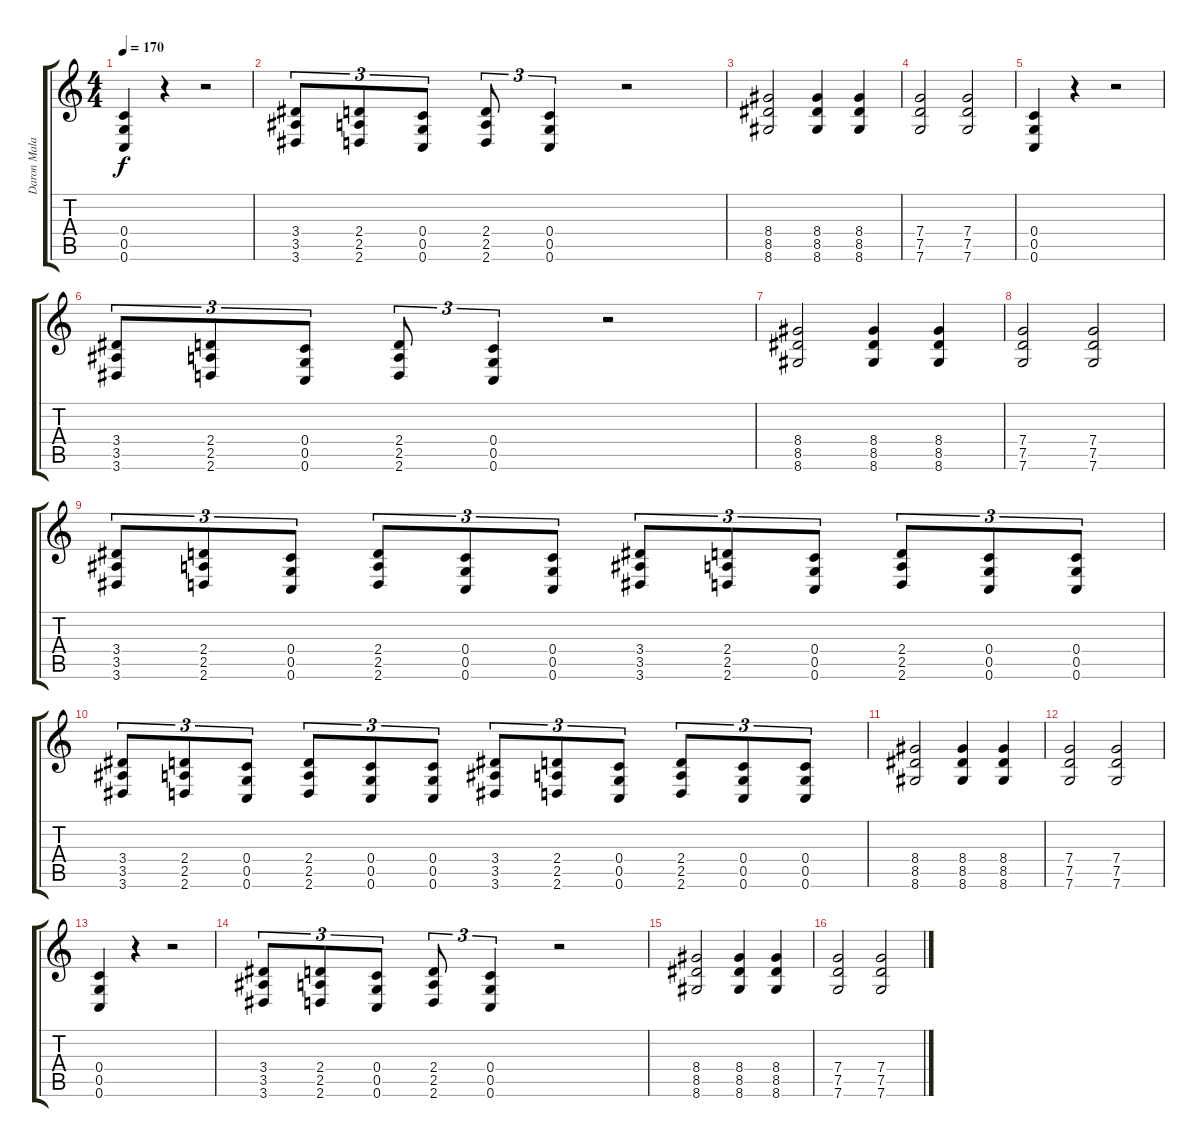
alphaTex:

\track ("Daron Malakian (disto)" "Daron Mala") {instrument overdrivenguitar}
\staff {score tabs}
\tuning (D4 A3 F3 C3 G2 C2) {hide}
\ts (4 4)
\tempo 170
\clef g2
\ks c
(0.4 0.5 0.6).4{dy f} r.4 r.2 |
(3.4 3.5 3.6).8{tu (3 2)} (2.4 2.5 2.6).8{tu (3 2)} (0.4 0.5 0.6).8{tu (3 2)} (2.4 2.5 2.6).8{tu (3 2)} (0.4 0.5 0.6).4{tu (3 2)} r.2 |
(8.4 8.5 8.6).2 (8.4 8.5 8.6).4 (8.4 8.5 8.6).4 |
(7.4 7.5 7.6).2 (7.4 7.5 7.6).2 |
(0.4 0.5 0.6).4 r.4 r.2 |
(3.4 3.5 3.6).8{tu (3 2)} (2.4 2.5 2.6).8{tu (3 2)} (0.4 0.5 0.6).8{tu (3 2)} (2.4 2.5 2.6).8{tu (3 2)} (0.4 0.5 0.6).4{tu (3 2)} r.2 |
(8.4 8.5 8.6).2 (8.4 8.5 8.6).4 (8.4 8.5 8.6).4 |
(7.4 7.5 7.6).2 (7.4 7.5 7.6).2 |
(3.4 3.5 3.6).8{tu (3 2)} (2.4 2.5 2.6).8{tu (3 2)} (0.4 0.5 0.6).8{tu (3 2)} (2.4 2.5 2.6).8{tu (3 2)} (0.4 0.5 0.6).8{tu (3 2)} (0.4 0.5 0.6).8{tu (3 2)} (3.4 3.5 3.6).8{tu (3 2)} (2.4 2.5 2.6).8{tu (3 2)} (0.4 0.5 0.6).8{tu (3 2)} (2.4 2.5 2.6).8{tu (3 2)} (0.4 0.5 0.6).8{tu (3 2)} (0.4 0.5 0.6).8{tu (3 2)} |
(3.4 3.5 3.6).8{tu (3 2)} (2.4 2.5 2.6).8{tu (3 2)} (0.4 0.5 0.6).8{tu (3 2)} (2.4 2.5 2.6).8{tu (3 2)} (0.4 0.5 0.6).8{tu (3 2)} (0.4 0.5 0.6).8{tu (3 2)} (3.4 3.5 3.6).8{tu (3 2)} (2.4 2.5 2.6).8{tu (3 2)} (0.4 0.5 0.6).8{tu (3 2)} (2.4 2.5 2.6).8{tu (3 2)} (0.4 0.5 0.6).8{tu (3 2)} (0.4 0.5 0.6).8{tu (3 2)} |
(8.4 8.5 8.6).2 (8.4 8.5 8.6).4 (8.4 8.5 8.6).4 |
(7.4 7.5 7.6).2 (7.4 7.5 7.6).2 |
(0.4 0.5 0.6).4 r.4 r.2 |
(3.4 3.5 3.6).8{tu (3 2)} (2.4 2.5 2.6).8{tu (3 2)} (0.4 0.5 0.6).8{tu (3 2)} (2.4 2.5 2.6).8{tu (3 2)} (0.4 0.5 0.6).4{tu (3 2)} r.2 |
(8.4 8.5 8.6).2 (8.4 8.5 8.6).4 (8.4 8.5 8.6).4 |
(7.4 7.5 7.6).2 (7.4 7.5 7.6).2
